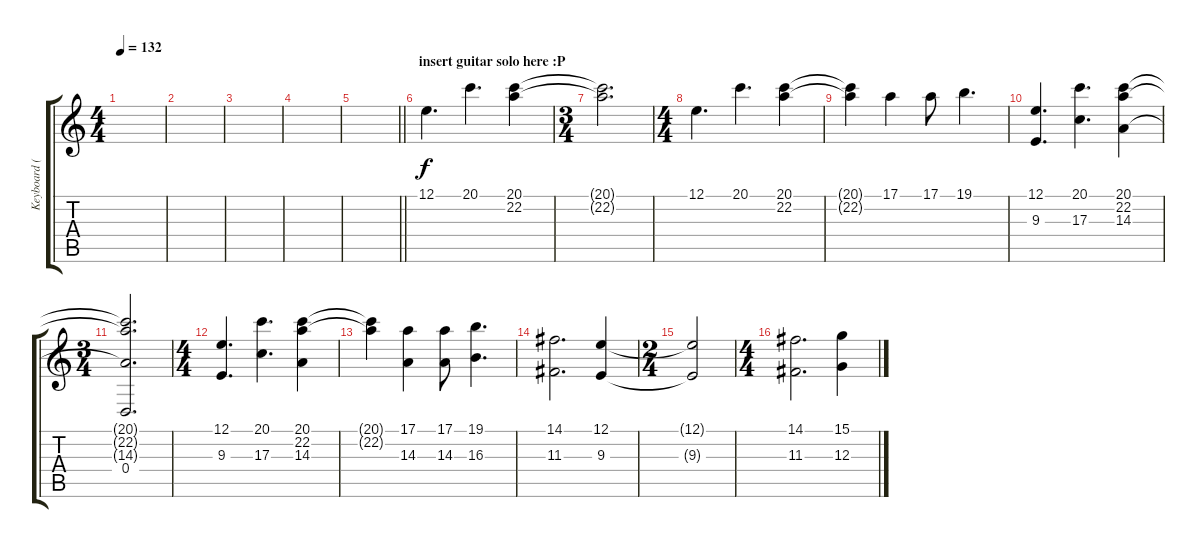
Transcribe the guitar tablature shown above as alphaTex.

\track ("Keyboard (strings)" "Keyboard (") {instrument stringensemble1}
\staff {score tabs}
\tuning (E4 B3 G3 D3 A2 E2) {hide}
\ts (4 4)
\tempo 132
\clef g2
\ks c
|
|
|
|
\barLineRight lightlight
|
\section ("" "insert guitar solo here :P")
12.1.4{d} 20.1.4{d} (20.1 22.2).4 |
\ts (3 4)
(20.1{t} 22.2{t}).2{d} |
\ts (4 4)
12.1.4{d} 20.1.4{d} (20.1 22.2).4 |
(20.1{t} 22.2{t}).4 17.1.4 17.1.8 19.1.4{d} |
(12.1 9.3).4{d} (20.1 17.3).4{d} (20.1 22.2 14.3).4 |
\ts (3 4)
(20.1{t} 22.2{t} 14.3{t} 0.4).2{d} |
\ts (4 4)
(12.1 9.3).4{d} (20.1 17.3).4{d} (20.1 22.2 14.3).4 |
(20.1{t} 22.2{t}).4 (17.1 14.3).4 (17.1 14.3).8 (19.1 16.3).4{d} |
(14.1 11.3).2{d} (12.1 9.3).4 |
\ts (2 4)
(12.1{t} 9.3{t}).2 |
\ts (4 4)
(14.1 11.3).2{d} (15.1 12.3).4
